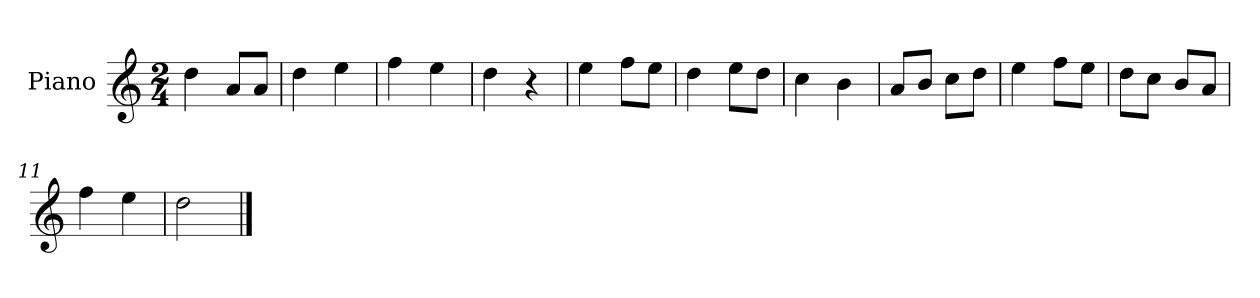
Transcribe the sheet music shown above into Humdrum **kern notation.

**kern
*part1
*staff1
*I"Piano
*I'Pno
*clefG2
*k[]
*C:
*M2/4
=1
4dd\
8a/L
8a/J
=2
4dd\
4ee\
=3
4ff\
4ee\
=4
4dd\
4r
=5
4ee\
8ff\L
8ee\J
=6
4dd\
8ee\L
8dd\J
=7
4cc\
4b\
=8
8a/L
8b/J
8cc\L
8dd\J
=9
4ee\
8ff\L
8ee\J
=10
8dd\L
8cc\J
8b/L
8a/J
=11
4ff\
4ee\
=12
2dd\
==
*-
